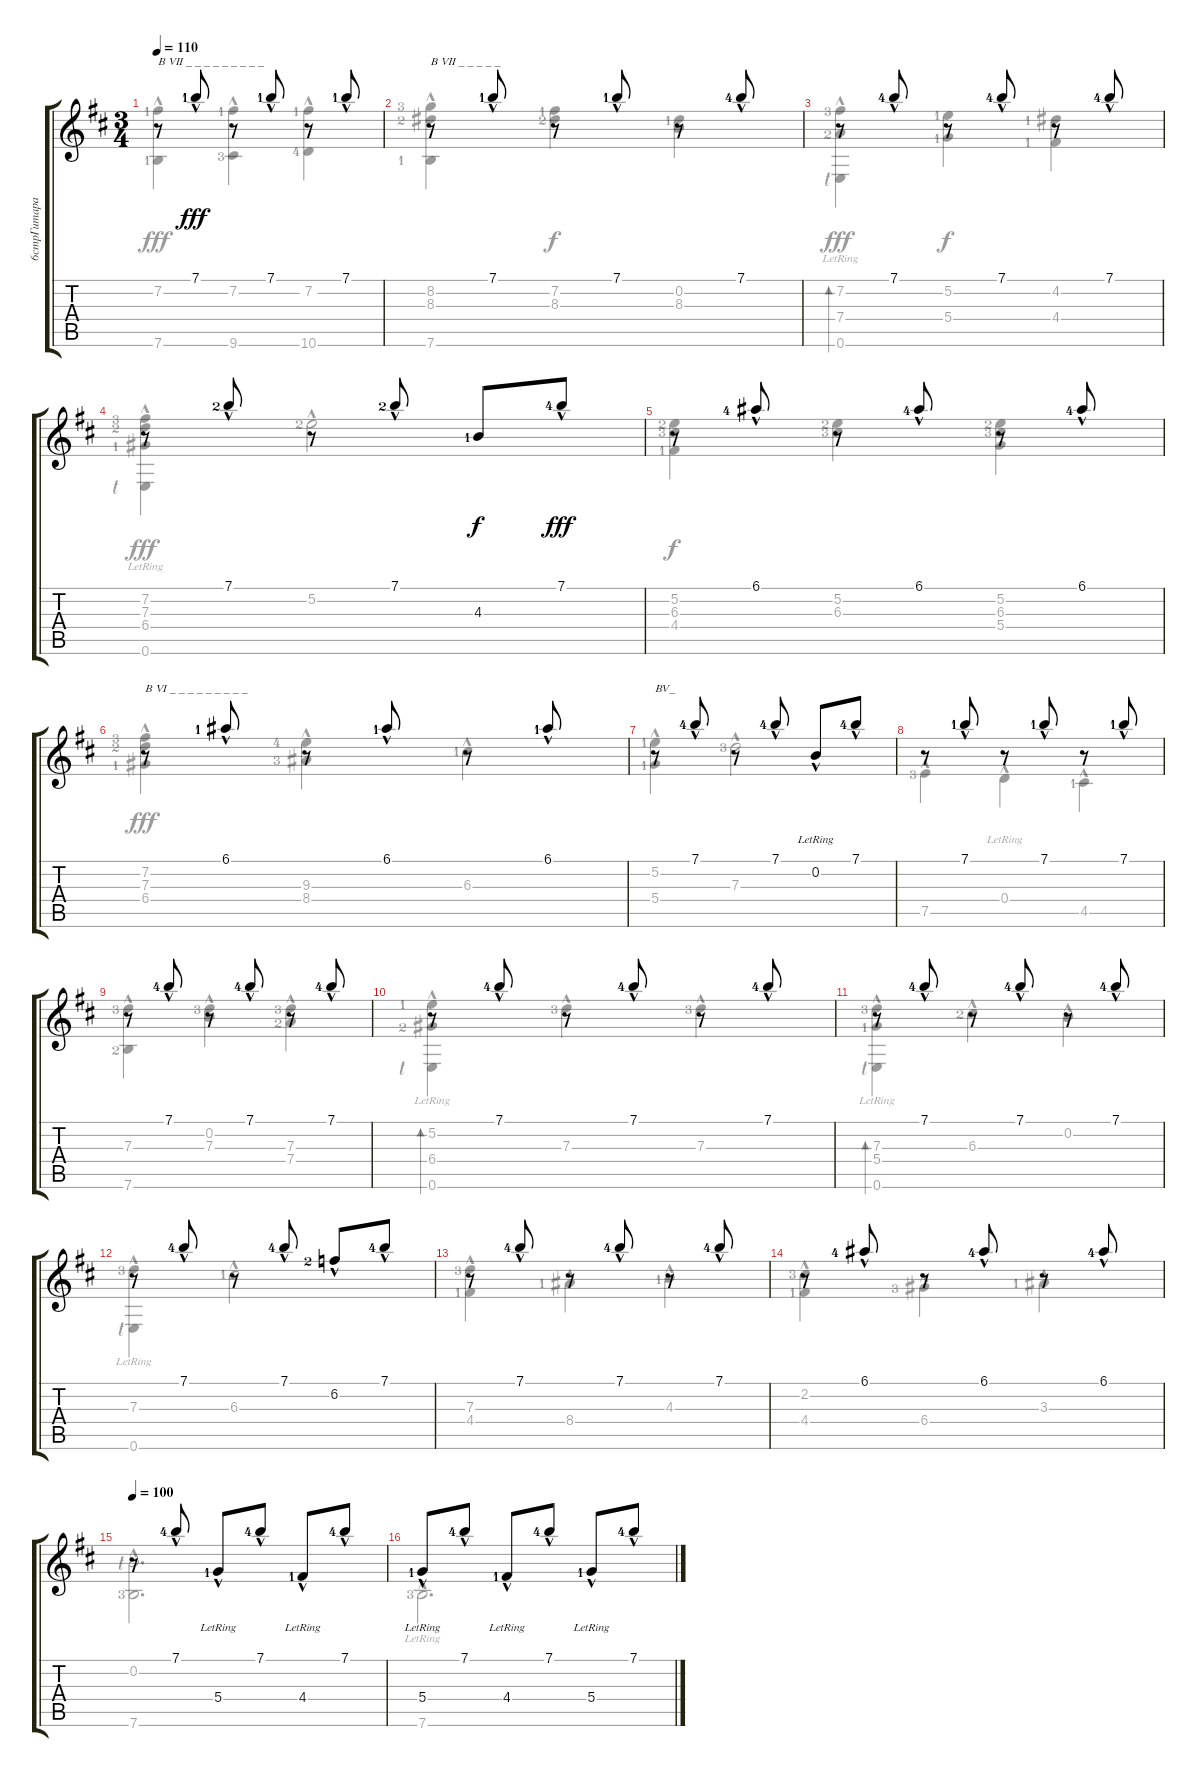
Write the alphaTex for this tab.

\track ("6стрГитара" "6стрГитара") {instrument acousticguitarnylon}
\staff {score tabs}
\tuning (E4 B3 G3 D3 A2 E2) {hide}
\voice
\ts (3 4)
\tempo 110
\clef g2
\ks bminor
r.8{txt "B VII _ _ _ _ _ _ _ _ _" dy fff} 7.1{hac lf 2}.8 r.8 7.1{hac lf 2}.8 r.8 7.1{hac lf 2}.8 |
r.8{txt "B VII _ _ _ _ _"} 7.1{hac lf 2}.8 r.8 7.1{hac lf 2}.8 r.8 7.1{hac lf 5}.8 |
r.8 7.1{hac lf 5}.8 r.8 7.1{hac lf 5}.8 r.8 7.1{hac lf 5}.8 |
r.8 7.1{hac lf 3}.8 r.8 7.1{hac lf 3}.8 4.3{lf 2}.8{dy f} 7.1{hac lf 5}.8{dy fff} |
r.8 6.1{hac lf 5}.8 r.8 6.1{hac lf 5}.8 r.8 6.1{hac lf 5}.8 |
r.8{txt "B VI _ _ _ _ _ _ _ _ _"} 6.1{hac lf 2}.8 r.8 6.1{hac lf 2}.8 r.8 6.1{hac lf 2}.8 |
r.8{txt "BV_"} 7.1{hac lf 5}.8 r.8 7.1{hac lf 5}.8 0.2{hac lr}.8 7.1{hac lf 5}.8 |
r.8 7.1{hac lf 2}.8 r.8 7.1{hac lf 2}.8 r.8 7.1{hac lf 2}.8 |
r.8 7.1{hac lf 5}.8 r.8 7.1{hac lf 5}.8 r.8 7.1{hac lf 5}.8 |
r.8 7.1{hac lf 5}.8 r.8 7.1{hac lf 5}.8 r.8 7.1{hac lf 5}.8 |
r.8 7.1{hac lf 5}.8 r.8 7.1{hac lf 5}.8 r.8 7.1{hac lf 5}.8 |
r.8 7.1{hac lf 5}.8 r.8 7.1{hac lf 5}.8 6.2{hac lf 3}.8 7.1{hac lf 5}.8 |
r.8 7.1{hac lf 5}.8 r.8 7.1{hac lf 5}.8 r.8 7.1{hac lf 5}.8 |
r.8 6.1{hac lf 5}.8 r.8 6.1{hac lf 5}.8 r.8 6.1{hac lf 5}.8 |
\tempo 100
r.8 7.1{hac lf 5}.8 5.4{hac lr lf 2}.8 7.1{hac lf 5}.8 4.4{hac lr lf 2}.8 7.1{hac lf 5}.8 |
5.4{hac lr lf 2}.8 7.1{hac lf 5}.8 4.4{hac lr lf 2}.8 7.1{hac lf 5}.8 5.4{hac lr lf 2}.8 7.1{hac lf 5}.8
\voice
\clef g2
\ottava regular
\simile none
\ks bminor
(7.2{hac lf 2} 7.6{hac lf 2}).4{dy fff} (7.2{hac lf 2} 9.6{hac lf 4}).4 (7.2{hac lf 2} 10.6{hac lf 5}).4 |
(8.2{lf 4} 8.3{lf 3} 7.6{hac lf 2}).4 (7.2{lf 2} 8.3{lf 3}).4{dy f} (0.2 8.3{lf 2}).4 |
(7.2{lf 4} 7.4{lf 3} 0.6{hac lr lf 1}).4{bd 480 dy fff} (5.2{lf 2} 5.4{lf 2}).4{dy f} (4.2{lf 2} 4.4{lf 2}).4 |
(7.2{lf 4} 7.3{lf 3} 6.4{lf 2} 0.6{hac lr lf 1}).4{dy fff} 5.2{hac lf 3}.2 |
(5.2{lf 3} 6.3{lf 4} 4.4{lf 2}).4{dy f} (5.2{lf 3} 6.3{lf 4}).4 (5.2{lf 3} 6.3{lf 4} 5.4).4 |
(7.2{lf 4} 7.3{lf 3} 6.4{hac lf 2}).4{dy fff} (9.3{lf 5} 8.4{hac lf 4}).4 6.3{hac lf 2}.4 |
(5.2{lf 2} 5.4{hac lf 2}).4 7.3{hac lf 4}.2 |
7.5{hac lf 4}.4 0.4{hac lr}.4 4.5{hac lf 2}.4 |
(7.3{lf 4} 7.6{hac lf 3}).4 (0.2{hac} 7.3{lf 4}).4 (7.3{lf 4} 7.4{hac lf 3}).4 |
(5.2{lf 2} 6.4{lf 3} 0.6{hac lr lf 1}).4{bd 480} 7.3{hac lf 4}.4 7.3{hac lf 4}.4 |
(7.3{lf 4} 5.4{lf 2} 0.6{hac lr lf 1}).4{bd 480} 6.3{hac lf 3}.4 0.2{hac}.4 |
(7.3{hac lf 4} 0.6{hac lr lf 1}).4 6.3{hac lf 2}.2 |
(7.3{lf 4} 4.4{hac lf 2}).4 8.4{hac lf 2}.4 4.3{hac lf 2}.4 |
(2.2{lf 4} 4.4{hac lf 2}).4 6.4{hac lf 4}.4 3.3{hac lf 2}.4 |
(0.2{lf 1} 7.6{hac lf 4}).2{d} |
7.6{hac lr lf 4}.2{d}
